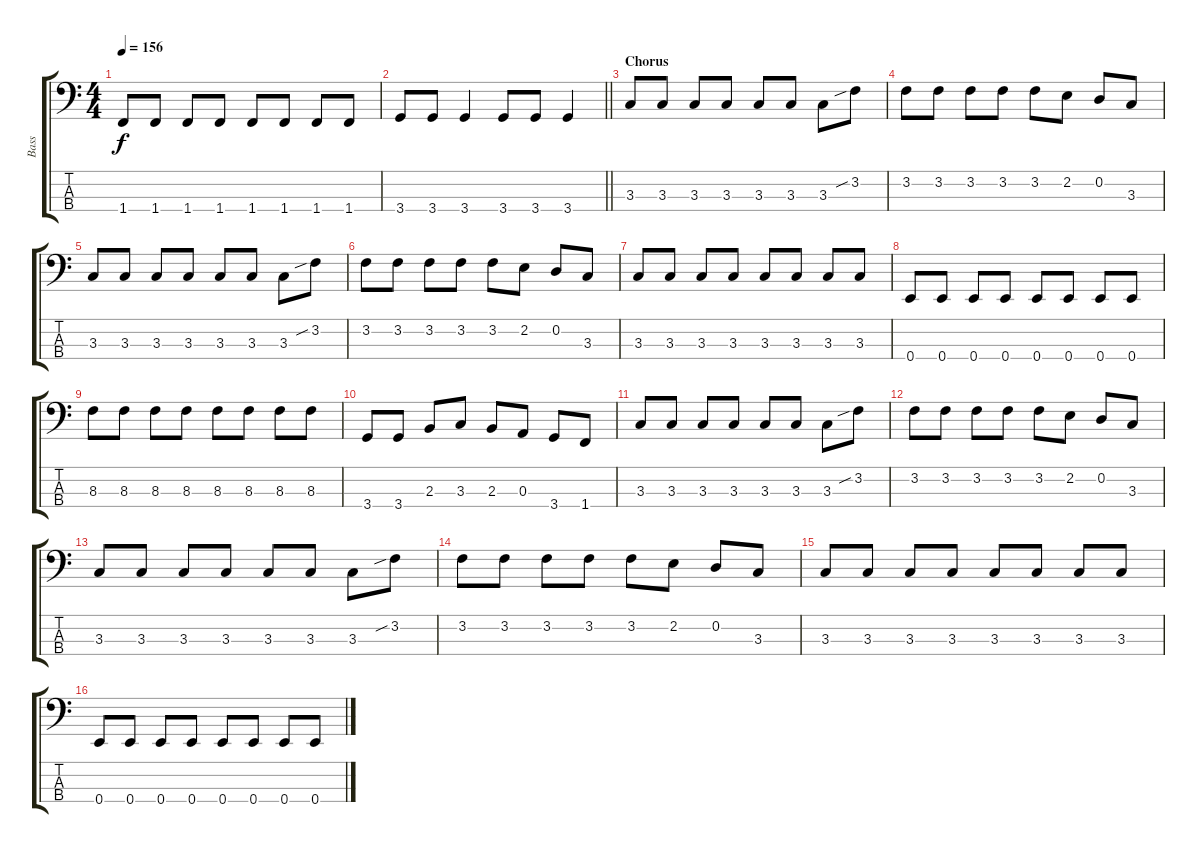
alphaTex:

\track ("Bass" "Bass") {instrument electricbassfinger}
\staff {score tabs}
\tuning (G2 D2 A1 E1) {hide}
\ts (4 4)
\tempo 156
\clef f4
\ks c
1.4.8{dy f} 1.4.8 1.4.8 1.4.8 1.4.8 1.4.8 1.4.8 1.4.8 |
\barLineRight lightlight
3.4.8 3.4.8 3.4.4 3.4.8 3.4.8 3.4.4 |
\section ("" "Chorus")
3.3.8 3.3.8 3.3.8 3.3.8 3.3.8 3.3.8 3.3.8 3.2{sib}.8 |
3.2.8 3.2.8 3.2.8 3.2.8 3.2.8 2.2.8 0.2.8 3.3.8 |
3.3.8 3.3.8 3.3.8 3.3.8 3.3.8 3.3.8 3.3.8 3.2{sib}.8 |
3.2.8 3.2.8 3.2.8 3.2.8 3.2.8 2.2.8 0.2.8 3.3.8 |
3.3.8 3.3.8 3.3.8 3.3.8 3.3.8 3.3.8 3.3.8 3.3.8 |
0.4.8 0.4.8 0.4.8 0.4.8 0.4.8 0.4.8 0.4.8 0.4.8 |
8.3.8 8.3.8 8.3.8 8.3.8 8.3.8 8.3.8 8.3.8 8.3.8 |
3.4.8 3.4.8 2.3.8 3.3.8 2.3.8 0.3.8 3.4.8 1.4.8 |
3.3.8 3.3.8 3.3.8 3.3.8 3.3.8 3.3.8 3.3.8 3.2{sib}.8 |
3.2.8 3.2.8 3.2.8 3.2.8 3.2.8 2.2.8 0.2.8 3.3.8 |
3.3.8 3.3.8 3.3.8 3.3.8 3.3.8 3.3.8 3.3.8 3.2{sib}.8 |
3.2.8 3.2.8 3.2.8 3.2.8 3.2.8 2.2.8 0.2.8 3.3.8 |
3.3.8 3.3.8 3.3.8 3.3.8 3.3.8 3.3.8 3.3.8 3.3.8 |
0.4.8 0.4.8 0.4.8 0.4.8 0.4.8 0.4.8 0.4.8 0.4.8
